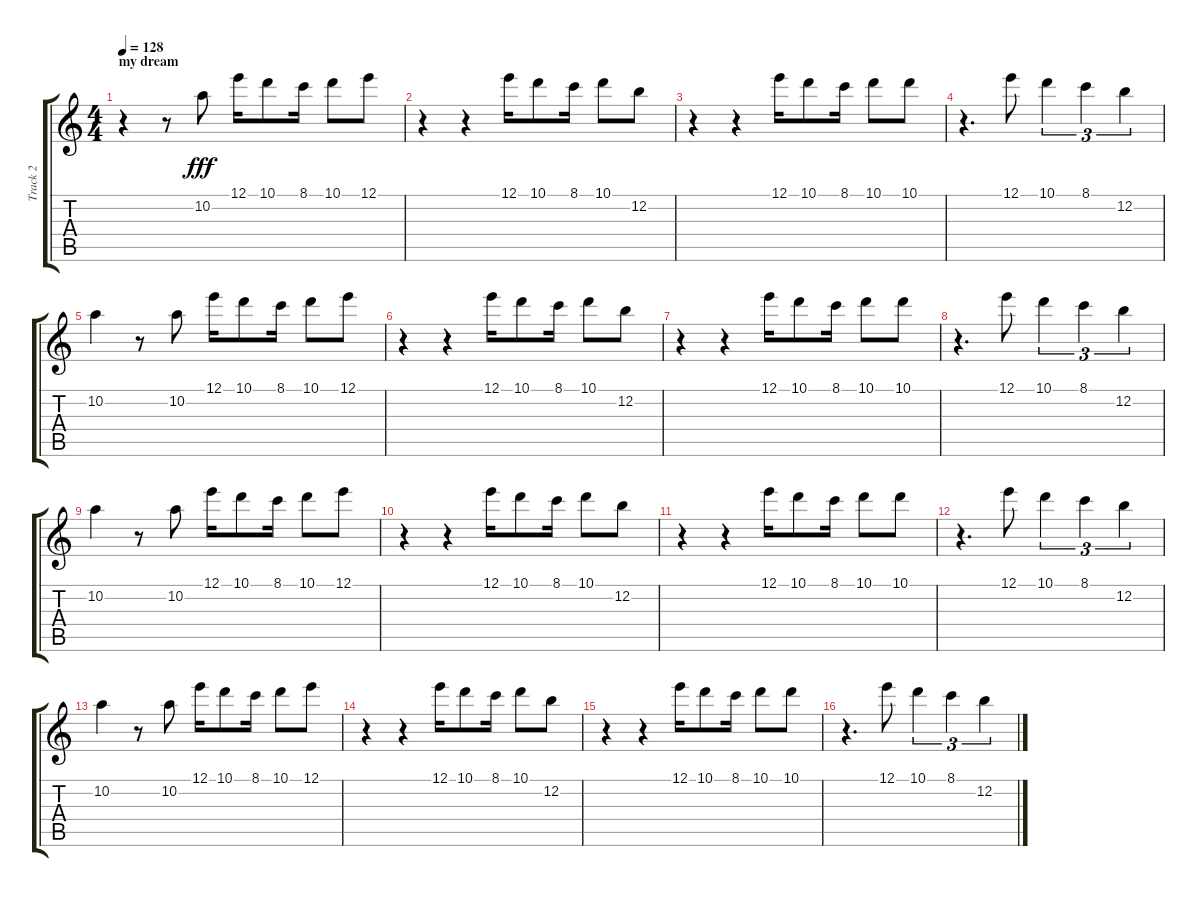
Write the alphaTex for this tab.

\track ("Track 2" "Track 2") {instrument acousticguitarsteel}
\staff {score tabs}
\tuning (E4 B3 G3 D3 A2 E2) {hide}
\ts (4 4)
\section ("" "my dream")
\tempo 128
\clef g2
\ks c
r.4{dy fff} r.8 10.2.8 12.1.16 10.1.8 8.1.16 10.1.8 12.1.8 |
r.4 r.4 12.1.16 10.1.8 8.1.16 10.1.8 12.2.8 |
r.4 r.4 12.1.16 10.1.8 8.1.16 10.1.8 10.1.8 |
r.4{d} 12.1.8 10.1.4{tu (3 2)} 8.1.4{tu (3 2)} 12.2.4{tu (3 2)} |
10.2.4 r.8 10.2.8 12.1.16 10.1.8 8.1.16 10.1.8 12.1.8 |
r.4 r.4 12.1.16 10.1.8 8.1.16 10.1.8 12.2.8 |
r.4 r.4 12.1.16 10.1.8 8.1.16 10.1.8 10.1.8 |
r.4{d} 12.1.8 10.1.4{tu (3 2)} 8.1.4{tu (3 2)} 12.2.4{tu (3 2)} |
10.2.4 r.8 10.2.8 12.1.16 10.1.8 8.1.16 10.1.8 12.1.8 |
r.4 r.4 12.1.16 10.1.8 8.1.16 10.1.8 12.2.8 |
r.4 r.4 12.1.16 10.1.8 8.1.16 10.1.8 10.1.8 |
r.4{d} 12.1.8 10.1.4{tu (3 2)} 8.1.4{tu (3 2)} 12.2.4{tu (3 2)} |
10.2.4 r.8 10.2.8 12.1.16 10.1.8 8.1.16 10.1.8 12.1.8 |
r.4 r.4 12.1.16 10.1.8 8.1.16 10.1.8 12.2.8 |
r.4 r.4 12.1.16 10.1.8 8.1.16 10.1.8 10.1.8 |
r.4{d} 12.1.8 10.1.4{tu (3 2)} 8.1.4{tu (3 2)} 12.2.4{tu (3 2)}
